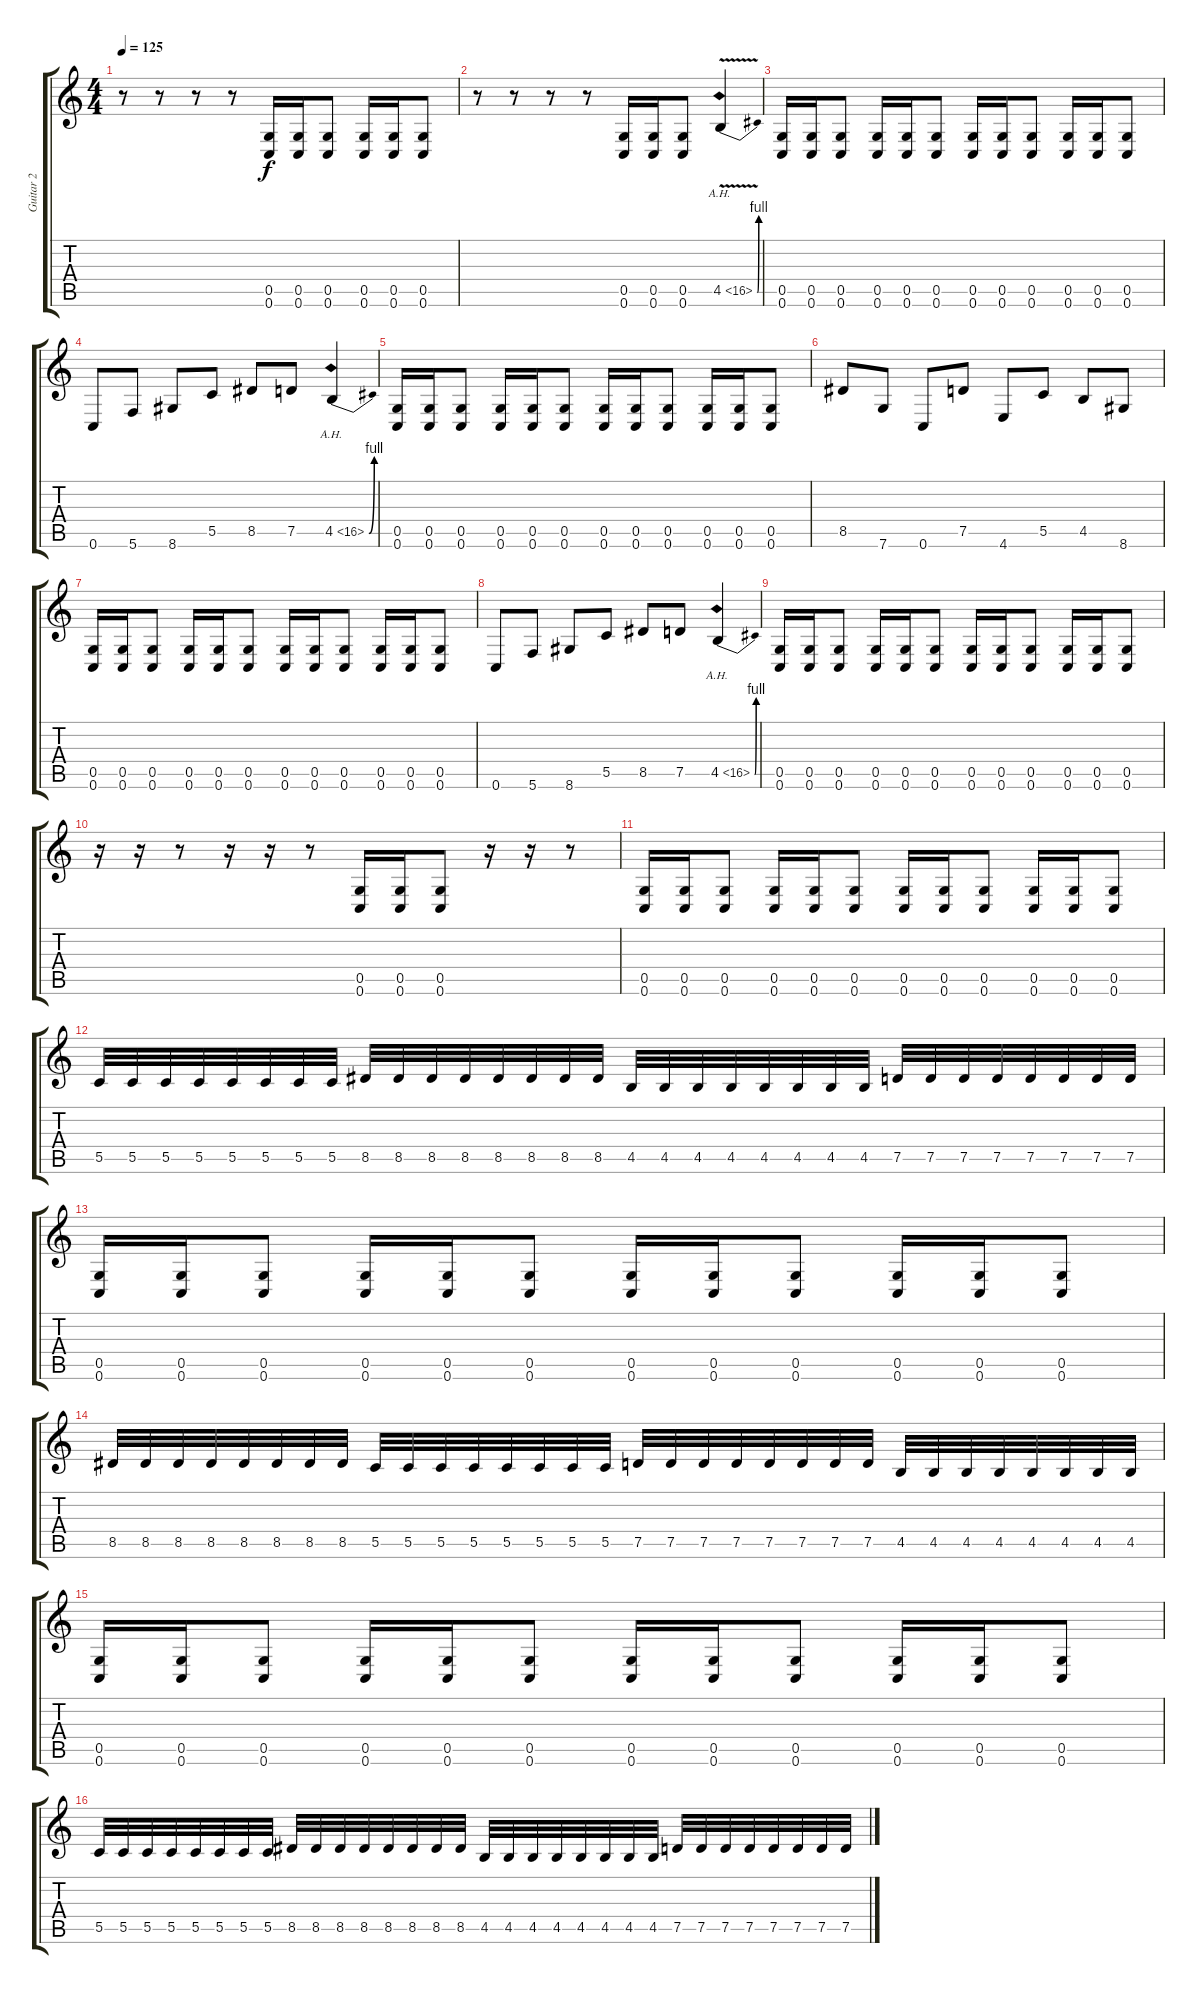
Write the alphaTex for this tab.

\track ("Guitar 2" "Guitar 2") {instrument distortionguitar}
\staff {score tabs}
\tuning (D4 A3 F3 C3 G2 C2) {hide}
\ts (4 4)
\tempo 125
\clef g2
\ks c
r.8{dy f} r.8 r.8 r.8 (0.5 0.6).16 (0.5 0.6).16 (0.5 0.6).8 (0.5 0.6).16 (0.5 0.6).16 (0.5 0.6).8 |
r.8 r.8 r.8 r.8 (0.5 0.6).16 (0.5 0.6).16 (0.5 0.6).8 4.5{be (bend 0 0 60 4) ah 12 v}.4 |
(0.5 0.6).16 (0.5 0.6).16 (0.5 0.6).8 (0.5 0.6).16 (0.5 0.6).16 (0.5 0.6).8 (0.5 0.6).16 (0.5 0.6).16 (0.5 0.6).8 (0.5 0.6).16 (0.5 0.6).16 (0.5 0.6).8 |
0.6.8 5.6.8 8.6.8 5.5.8 8.5.8 7.5.8 4.5{be (bend 0 0 60 4) ah 12}.4 |
(0.5 0.6).16 (0.5 0.6).16 (0.5 0.6).8 (0.5 0.6).16 (0.5 0.6).16 (0.5 0.6).8 (0.5 0.6).16 (0.5 0.6).16 (0.5 0.6).8 (0.5 0.6).16 (0.5 0.6).16 (0.5 0.6).8 |
8.5.8 7.6.8 0.6.8 7.5.8 4.6.8 5.5.8 4.5.8 8.6.8 |
(0.5 0.6).16 (0.5 0.6).16 (0.5 0.6).8 (0.5 0.6).16 (0.5 0.6).16 (0.5 0.6).8 (0.5 0.6).16 (0.5 0.6).16 (0.5 0.6).8 (0.5 0.6).16 (0.5 0.6).16 (0.5 0.6).8 |
0.6.8 5.6.8 8.6.8 5.5.8 8.5.8 7.5.8 4.5{be (bend 0 0 60 4) ah 12}.4 |
(0.5 0.6).16 (0.5 0.6).16 (0.5 0.6).8 (0.5 0.6).16 (0.5 0.6).16 (0.5 0.6).8 (0.5 0.6).16 (0.5 0.6).16 (0.5 0.6).8 (0.5 0.6).16 (0.5 0.6).16 (0.5 0.6).8 |
r.16 r.16 r.8 r.16 r.16 r.8 (0.5 0.6).16 (0.5 0.6).16 (0.5 0.6).8 r.16 r.16 r.8 |
(0.5 0.6).16 (0.5 0.6).16 (0.5 0.6).8 (0.5 0.6).16 (0.5 0.6).16 (0.5 0.6).8 (0.5 0.6).16 (0.5 0.6).16 (0.5 0.6).8 (0.5 0.6).16 (0.5 0.6).16 (0.5 0.6).8 |
5.5.32 5.5.32 5.5.32 5.5.32 5.5.32 5.5.32 5.5.32 5.5.32 8.5.32 8.5.32 8.5.32 8.5.32 8.5.32 8.5.32 8.5.32 8.5.32 4.5.32 4.5.32 4.5.32 4.5.32 4.5.32 4.5.32 4.5.32 4.5.32 7.5.32 7.5.32 7.5.32 7.5.32 7.5.32 7.5.32 7.5.32 7.5.32 |
(0.5 0.6).16 (0.5 0.6).16 (0.5 0.6).8 (0.5 0.6).16 (0.5 0.6).16 (0.5 0.6).8 (0.5 0.6).16 (0.5 0.6).16 (0.5 0.6).8 (0.5 0.6).16 (0.5 0.6).16 (0.5 0.6).8 |
8.5.32 8.5.32 8.5.32 8.5.32 8.5.32 8.5.32 8.5.32 8.5.32 5.5.32 5.5.32 5.5.32 5.5.32 5.5.32 5.5.32 5.5.32 5.5.32 7.5.32 7.5.32 7.5.32 7.5.32 7.5.32 7.5.32 7.5.32 7.5.32 4.5.32 4.5.32 4.5.32 4.5.32 4.5.32 4.5.32 4.5.32 4.5.32 |
(0.5 0.6).16 (0.5 0.6).16 (0.5 0.6).8 (0.5 0.6).16 (0.5 0.6).16 (0.5 0.6).8 (0.5 0.6).16 (0.5 0.6).16 (0.5 0.6).8 (0.5 0.6).16 (0.5 0.6).16 (0.5 0.6).8 |
5.5.32 5.5.32 5.5.32 5.5.32 5.5.32 5.5.32 5.5.32 5.5.32 8.5.32 8.5.32 8.5.32 8.5.32 8.5.32 8.5.32 8.5.32 8.5.32 4.5.32 4.5.32 4.5.32 4.5.32 4.5.32 4.5.32 4.5.32 4.5.32 7.5.32 7.5.32 7.5.32 7.5.32 7.5.32 7.5.32 7.5.32 7.5.32
